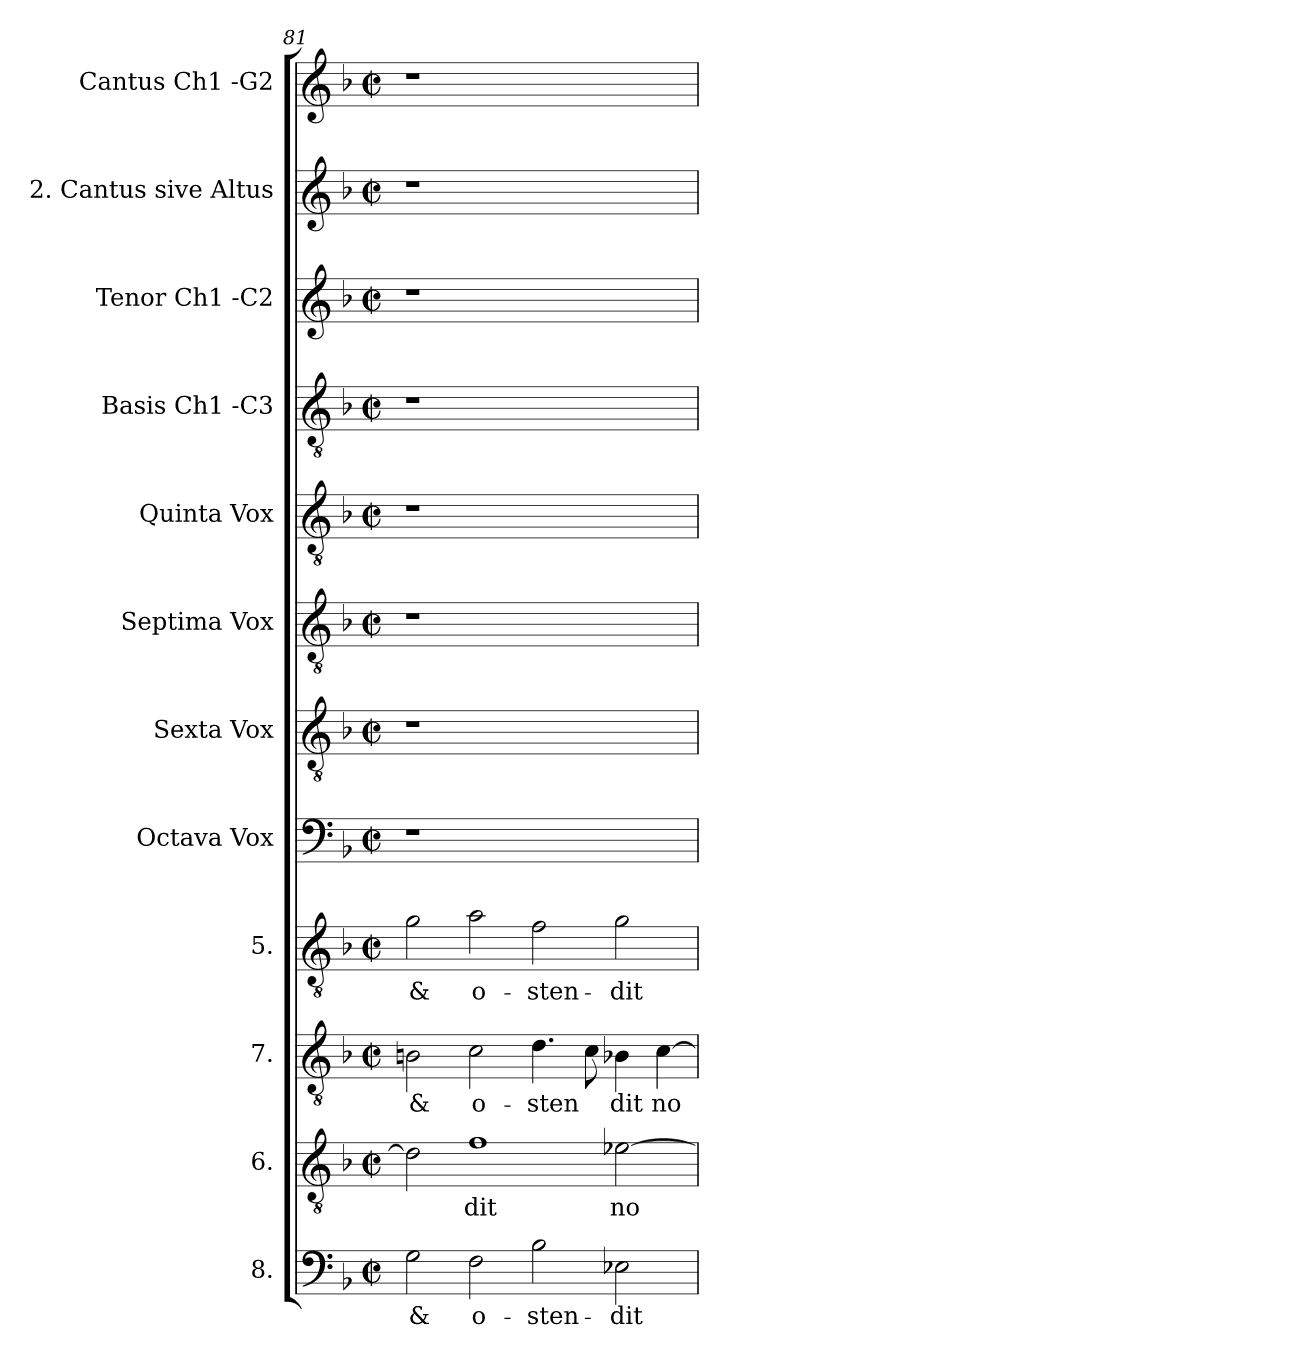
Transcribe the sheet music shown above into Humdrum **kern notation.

**kern	**text	**kern	**text	**kern	**text	**kern	**text	**kern	**kern	**kern	**kern	**kern	**kern	**kern	**kern
*part12	*part12	*part11	*part11	*part10	*part10	*part9	*part9	*part8	*part7	*part6	*part5	*part4	*part3	*part2	*part1
*staff12	*staff12	*staff11	*staff11	*staff10	*staff10	*staff9	*staff9	*staff8	*staff7	*staff6	*staff5	*staff4	*staff3	*staff2	*staff1
*I"8.	*	*I"6.	*	*I"7.	*	*I"5.	*	*I"Octava  Vox	*I"Sexta  Vox	*I"Septima  Vox	*I"Quinta  Vox	*I"Basis  Ch1 -C3	*I"Tenor  Ch1 -C2	*I"2. Cantus sive  Altus	*I"Cantus  Ch1 -G2
*	*	*	*	*	*	*	*	*	*	*	*	*I'B	*I'T	*I'A	*I'C
!!LO:PB:g=z
*clefF4	*	*clefGv2	*	*clefGv2	*	*clefGv2	*	*clefF4	*clefGv2	*clefGv2	*clefGv2	*clefGv2	*clefG2	*clefG2	*clefG2
*k[b-]	*	*k[b-]	*	*k[b-]	*	*k[b-]	*	*k[b-]	*k[b-]	*k[b-]	*k[b-]	*k[b-]	*k[b-]	*k[b-]	*k[b-]
*F:	*	*F:	*	*F:	*	*F:	*	*F:	*F:	*F:	*F:	*F:	*F:	*F:	*F:
*M2/2	*	*M2/2	*	*M2/2	*	*M2/2	*	*M2/2	*M2/2	*M2/2	*M2/2	*M2/2	*M2/2	*M2/2	*M2/2
*met(c|)	*	*met(c|)	*	*met(c|)	*	*met(c|)	*	*met(c|)	*met(c|)	*met(c|)	*met(c|)	*met(c|)	*met(c|)	*met(c|)	*met(c|)
=81	=81	=81	=81	=81	=81	=81	=81	=81	=81	=81	=81	=81	=81	=81	=81
!	!LO:LY:b:cj	!	!LO:LY:b:cj	!	!LO:LY:b:cj	!	!LO:LY:b:cj	!	!	!	!	!	!	!	!
2G\	&	2d\]	--	2Bn\	&	2g\	&	1r	1r	1r	1r	1r	1r	1r	1r
!	!LO:LY:b:cj	!	!LO:LY:b:cj	!	!LO:LY:b:cj	!	!LO:LY:b:cj	!	!	!	!	!	!	!	!
2F\	o-	1f	-dit	2c\	o-	2a\	o-	.	.	.	.	.	.	.	.
!	!LO:LY:b:cj	!	!	!	!LO:LY:b:cj	!	!LO:LY:b:cj	!	!	!	!	!	!	!	!
2B-\	-sten-	.	.	4.d\	-sten-	2f\	-sten-	1ryy	1ryy	1ryy	1ryy	1ryy	1ryy	1ryy	1ryy
!	!	!	!	!	!LO:LY:b:cj	!	!	!	!	!	!	!	!	!	!
.	.	.	.	8c\	--	.	.	.	.	.	.	.	.	.	.
!	!LO:LY:b:cj	!	!LO:LY:b:cj	!	!LO:LY:b:cj	!	!LO:LY:b:cj	!	!	!	!	!	!	!	!
2E-X\	-dit	[>2e-X\	no-	4B-X\	-dit	2g\	-dit	.	.	.	.	.	.	.	.
!	!	!	!	!	!LO:LY:b:cj	!	!	!	!	!	!	!	!	!	!
.	.	.	.	[>4c\	no-	.	.	.	.	.	.	.	.	.	.
=	=	=	=	=	=	=	=	=	=	=	=	=	=	=	=
*-	*-	*-	*-	*-	*-	*-	*-	*-	*-	*-	*-	*-	*-	*-	*-
